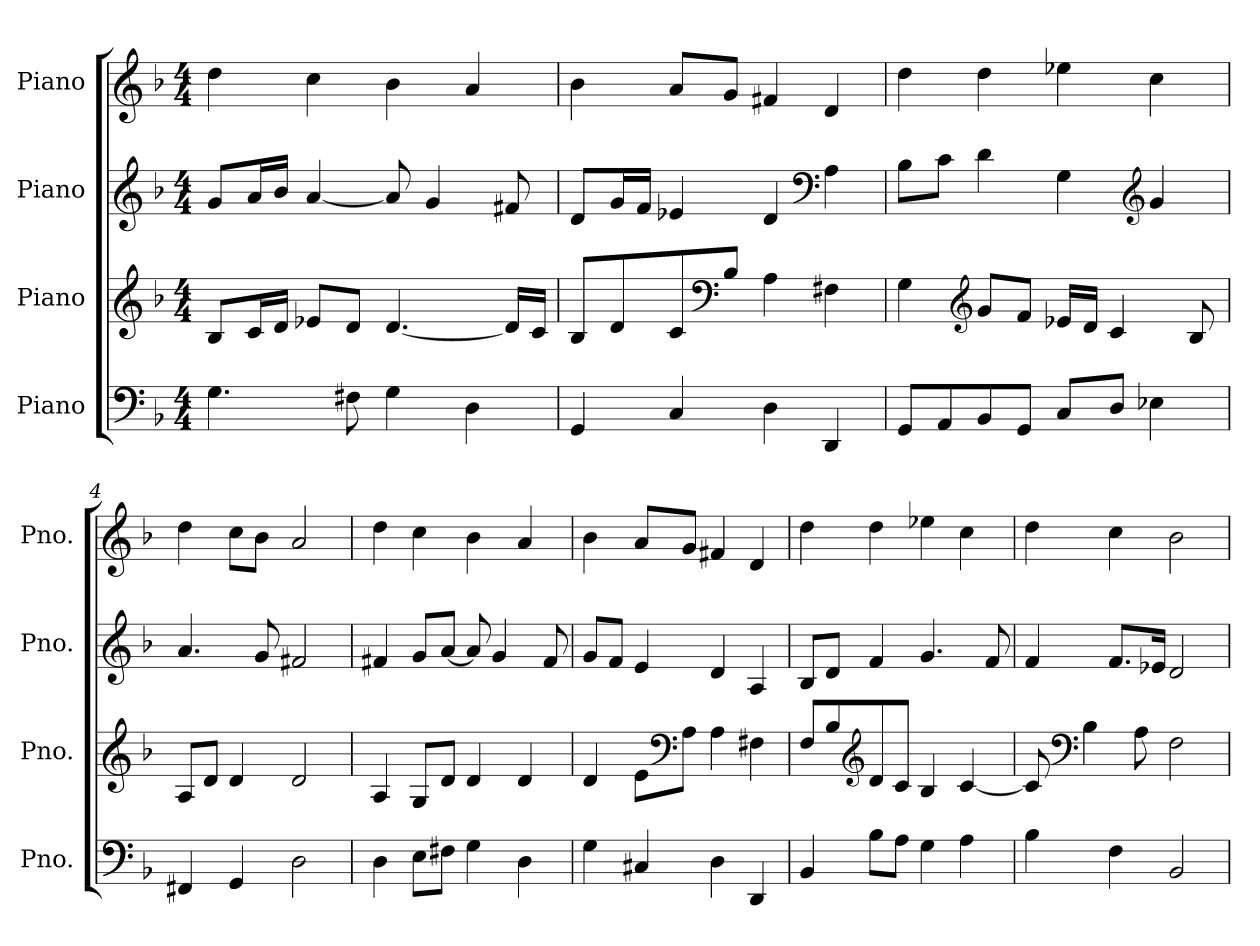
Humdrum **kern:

**kern	**kern	**kern	**kern
*part4	*part3	*part2	*part1
*staff4	*staff3	*staff2	*staff1
*I"Piano	*I"Piano	*I"Piano	*I"Piano
*I'Pno.	*I'Pno.	*I'Pno.	*I'Pno.
*clefF4	*clefG2	*clefG2	*clefG2
*k[b-]	*k[b-]	*k[b-]	*k[b-]
*M4/4	*M4/4	*M4/4	*M4/4
*MM120	*MM120	*MM120	*MM120
=1	=1	=1	=1
4.G\	8B-/L	8g/L	4dd\
.	16c/L	16a/L	.
.	16d/JJ	16b-/JJ	.
.	8e-X/L	[4a/	4cc\
8F#X\	8d/J	.	.
4G\	[4.d/	8a/]	4b-\
.	.	4g/	.
4D\	.	.	4a/
.	16d/LL]	8f#X/	.
.	16c/JJ	.	.
=2	=2	=2	=2
4GG/	8B-/L	8d/L	4b-\
.	8d/	16g/L	.
.	.	16f/JJ	.
4C/	8c/	4e-X/	8a/L
*	*clefF4	*	*
.	8B-/J	.	8g/J
4D\	4A\	4d/	4f#X/
*	*	*clefF4	*
4DD/	4F#X\	4A\	4d/
=3	=3	=3	=3
8GG/L	4G\	8B-\L	4dd\
8AA/	.	8c\J	.
*	*clefG2	*	*
8BB-/	8g/L	4d\	4dd\
8GG/J	8f/J	.	.
8C/L	16e-X/LL	4G\	4ee-X\
.	16d/JJ	.	.
8D/J	4c/	.	.
*	*	*clefG2	*
4E-X\	.	4g/	4cc\
.	8B-/	.	.
!!LO:LB:g=z
=4	=4	=4	=4
4FF#X/	8A/L	4.a/	4dd\
.	8d/J	.	.
4GG/	4d/	.	8cc\L
.	.	8g/	8b-\J
2D\	2d/	2f#X/	2a/
=5	=5	=5	=5
4D\	4A/	4f#X/	4dd\
8E\L	8G/L	8g/L	4cc\
8F#X\J	8d/J	[8a/J	.
4G\	4d/	8a/]	4b-\
.	.	4g/	.
4D\	4d/	.	4a/
.	.	8f#/	.
=6	=6	=6	=6
4G\	4d/	8g/L	4b-\
.	.	8f/J	.
4C#X/	8e\L	4e/	8a/L
*	*clefF4	*	*
.	8A\J	.	8g/J
4D\	4A\	4d/	4f#X/
4DD/	4F#X\	4A/	4d/
=7	=7	=7	=7
4BB-/	8F/L	8B-/L	4dd\
.	8B-/	8d/J	.
*	*clefG2	*	*
8B-\L	8d/	4f/	4dd\
8A\J	8c/J	.	.
4G\	4B-/	4.g/	4ee-X\
4A\	[4c/	.	4cc\
.	.	8f/	.
!!LO:LB:g=z
=8	=8	=8	=8
4B-\	8c/]	4f/	4dd\
*	*clefF4	*	*
.	4B-\	.	.
4F\	.	8.f/L	4cc\
.	8A\	.	.
.	.	16e-X/Jk	.
2BB-/	2F\	2d/	2b-\
=	=	=	=
*-	*-	*-	*-
